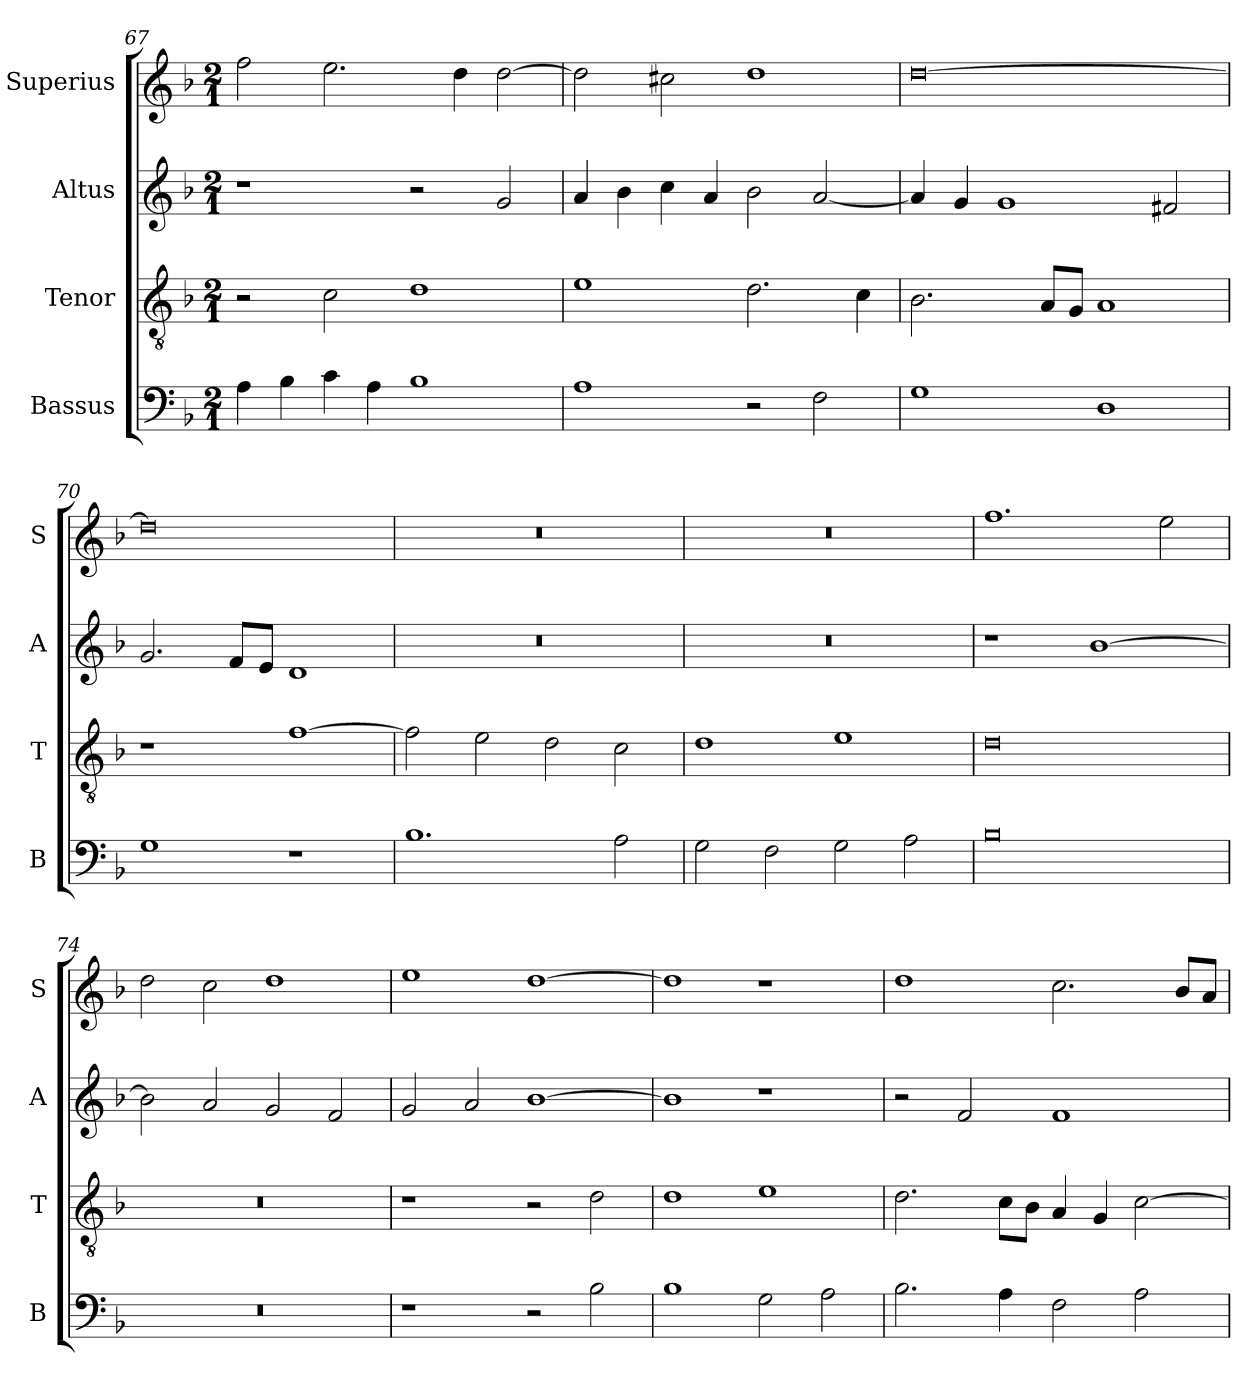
**kern	**kern	**kern	**kern
*part4	*part3	*part2	*part1
*staff4	*staff3	*staff2	*staff1
*I"Bassus	*I"Tenor	*I"Altus	*I"Superius
*I'B	*I'T	*I'A	*I'S
*clefF4	*clefGv2	*clefG2	*clefG2
*k[b-]	*k[b-]	*k[b-]	*k[b-]
*F:	*F:	*F:	*F:
*M2/1	*M2/1	*M2/1	*M2/1
=67	=67	=67	=67
4A	2r	1r	2ff
4B-	.	.	.
4c	2c	.	2.ee
4A	.	.	.
1B-	1d	2r	.
.	.	.	4dd
.	.	2g	[2dd
=68	=68	=68	=68
1A	1e	4a	2dd]
.	.	4b-	.
.	.	4cc	2cc#X
.	.	4a	.
2r	2.d	2b-	1dd
2F	.	[2a	.
.	4c	.	.
=69	=69	=69	=69
1G	2.B-	4a]	[0dd
.	.	4g	.
.	.	1g	.
.	8AL	.	.
.	8GJ	.	.
1D	1A	.	.
.	.	2f#X	.
=70	=70	=70	=70
1G	1r	2.g	0dd]
.	.	8fL	.
.	.	8eJ	.
1r	[1f	1d	.
=71	=71	=71	=71
1.B-	2f]	0r	0r
.	2e	.	.
.	2d	.	.
2A	2c	.	.
=72	=72	=72	=72
2G	1d	0r	0r
2F	.	.	.
2G	1e	.	.
2A	.	.	.
=73	=73	=73	=73
0B-	0d	1r	1.ff
.	.	[1b-	.
.	.	.	2ee
=74	=74	=74	=74
0r	0r	2b-]	2dd
.	.	2a	2cc
.	.	2g	1dd
.	.	2f	.
=75	=75	=75	=75
1r	1r	2g	1ee
.	.	2a	.
2r	2r	[1b-	[1dd
2B-	2d	.	.
=76	=76	=76	=76
1B-	1d	1b-]	1dd]
2G	1e	1r	1r
2A	.	.	.
=77	=77	=77	=77
2.B-	2.d	2r	1dd
.	.	2f	.
4A	8cL	.	.
.	8B-J	.	.
2F	4A	1f	2.cc
.	4G	.	.
2A	[2c	.	.
.	.	.	8b-L
.	.	.	8aJ
=	=	=	=
*-	*-	*-	*-
